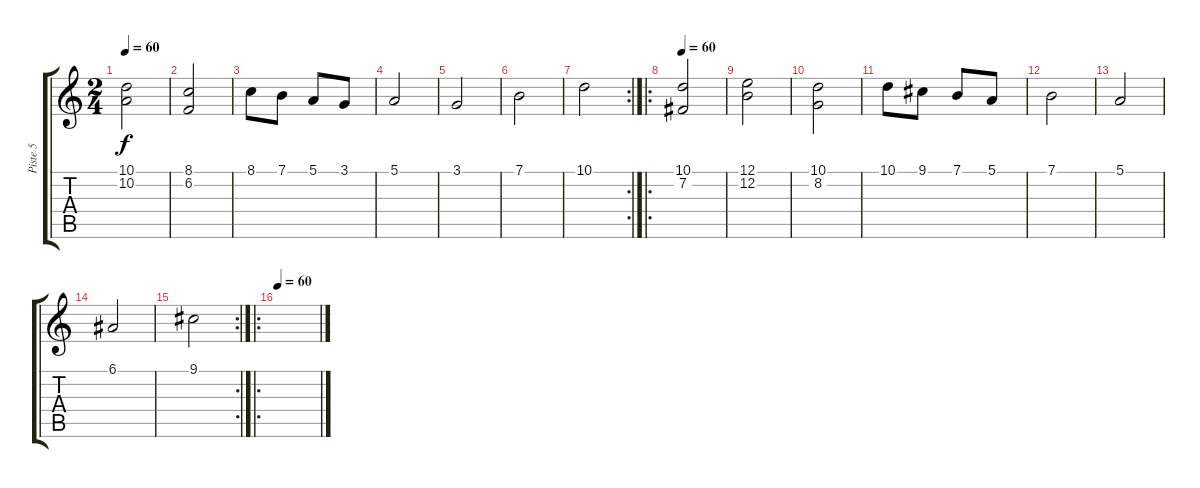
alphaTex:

\track ("Piste 5" "Piste 5") {instrument trumpet}
\staff {score tabs}
\tuning (E4 B3 G3 D3 A2 E2) {hide}
\ts (2 4)
\tempo 60
\clef g2
\ks c
(10.1 10.2).2{dy f} |
(8.1 6.2).2 |
8.1.8 7.1.8 5.1.8 3.1.8 |
5.1.2 |
3.1.2 |
7.1.2 |
\rc 2
10.1.2 |
\ro
\tempo 60
(10.1 7.2).2 |
(12.1 12.2).2 |
(10.1 8.2).2 |
10.1.8 9.1.8 7.1.8 5.1.8 |
7.1.2 |
5.1.2 |
6.1.2 |
\rc 2
9.1.2 |
\ro
\tempo 60
